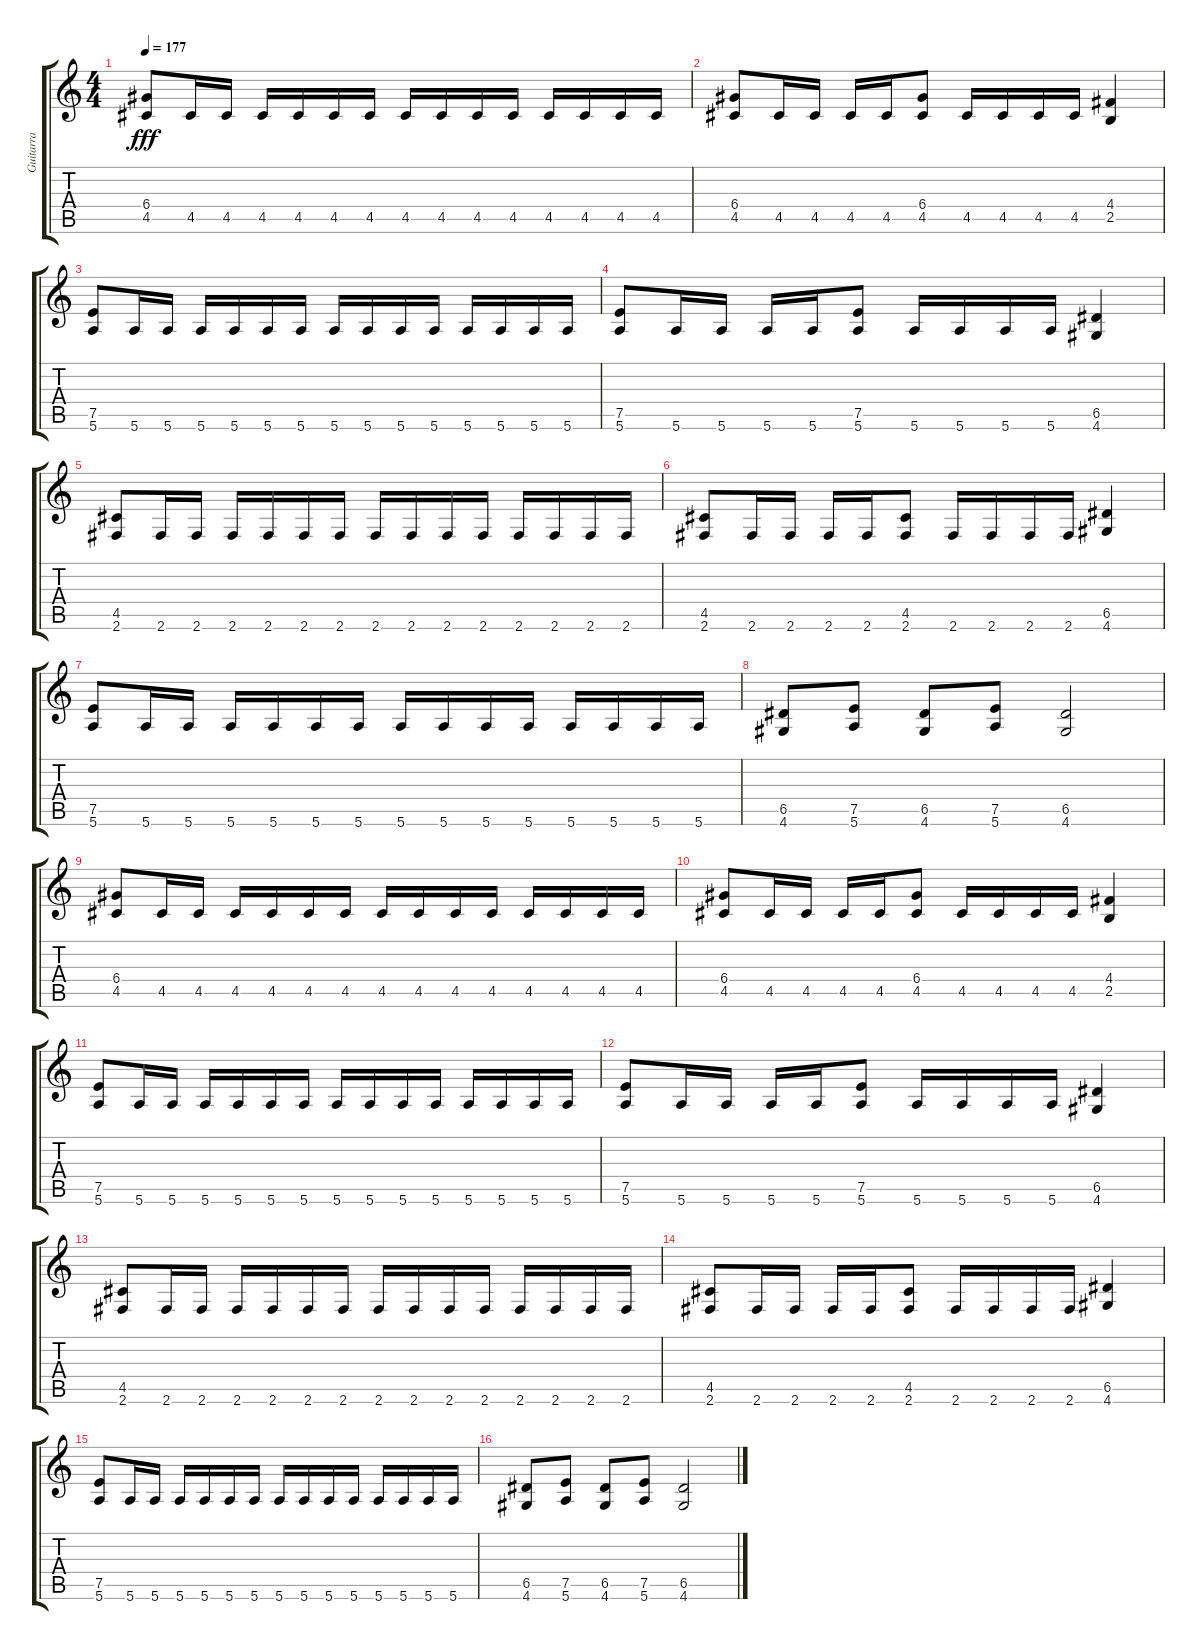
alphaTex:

\track ("Guitarra" "Guitarra") {instrument distortionguitar}
\staff {score tabs}
\tuning (E4 B3 G3 D3 A2 E2) {hide}
\ts (4 4)
\tempo 177
\clef g2
\ks c
(6.4 4.5).8{dy fff} 4.5.16 4.5.16 4.5.16 4.5.16 4.5.16 4.5.16 4.5.16 4.5.16 4.5.16 4.5.16 4.5.16 4.5.16 4.5.16 4.5.16 |
(6.4 4.5).8 4.5.16 4.5.16 4.5.16 4.5.16 (6.4 4.5).8 4.5.16 4.5.16 4.5.16 4.5.16 (4.4 2.5).4 |
(7.5 5.6).8 5.6.16 5.6.16 5.6.16 5.6.16 5.6.16 5.6.16 5.6.16 5.6.16 5.6.16 5.6.16 5.6.16 5.6.16 5.6.16 5.6.16 |
(7.5 5.6).8 5.6.16 5.6.16 5.6.16 5.6.16 (7.5 5.6).8 5.6.16 5.6.16 5.6.16 5.6.16 (6.5 4.6).4 |
(4.5 2.6).8 2.6.16 2.6.16 2.6.16 2.6.16 2.6.16 2.6.16 2.6.16 2.6.16 2.6.16 2.6.16 2.6.16 2.6.16 2.6.16 2.6.16 |
(4.5 2.6).8 2.6.16 2.6.16 2.6.16 2.6.16 (4.5 2.6).8 2.6.16 2.6.16 2.6.16 2.6.16 (6.5 4.6).4 |
(7.5 5.6).8 5.6.16 5.6.16 5.6.16 5.6.16 5.6.16 5.6.16 5.6.16 5.6.16 5.6.16 5.6.16 5.6.16 5.6.16 5.6.16 5.6.16 |
(6.5 4.6).8 (7.5 5.6).8 (6.5 4.6).8 (7.5 5.6).8 (6.5 4.6).2 |
(6.4 4.5).8 4.5.16 4.5.16 4.5.16 4.5.16 4.5.16 4.5.16 4.5.16 4.5.16 4.5.16 4.5.16 4.5.16 4.5.16 4.5.16 4.5.16 |
(6.4 4.5).8 4.5.16 4.5.16 4.5.16 4.5.16 (6.4 4.5).8 4.5.16 4.5.16 4.5.16 4.5.16 (4.4 2.5).4 |
(7.5 5.6).8 5.6.16 5.6.16 5.6.16 5.6.16 5.6.16 5.6.16 5.6.16 5.6.16 5.6.16 5.6.16 5.6.16 5.6.16 5.6.16 5.6.16 |
(7.5 5.6).8 5.6.16 5.6.16 5.6.16 5.6.16 (7.5 5.6).8 5.6.16 5.6.16 5.6.16 5.6.16 (6.5 4.6).4 |
(4.5 2.6).8 2.6.16 2.6.16 2.6.16 2.6.16 2.6.16 2.6.16 2.6.16 2.6.16 2.6.16 2.6.16 2.6.16 2.6.16 2.6.16 2.6.16 |
(4.5 2.6).8 2.6.16 2.6.16 2.6.16 2.6.16 (4.5 2.6).8 2.6.16 2.6.16 2.6.16 2.6.16 (6.5 4.6).4 |
(7.5 5.6).8 5.6.16 5.6.16 5.6.16 5.6.16 5.6.16 5.6.16 5.6.16 5.6.16 5.6.16 5.6.16 5.6.16 5.6.16 5.6.16 5.6.16 |
(6.5 4.6).8 (7.5 5.6).8 (6.5 4.6).8 (7.5 5.6).8 (6.5 4.6).2
